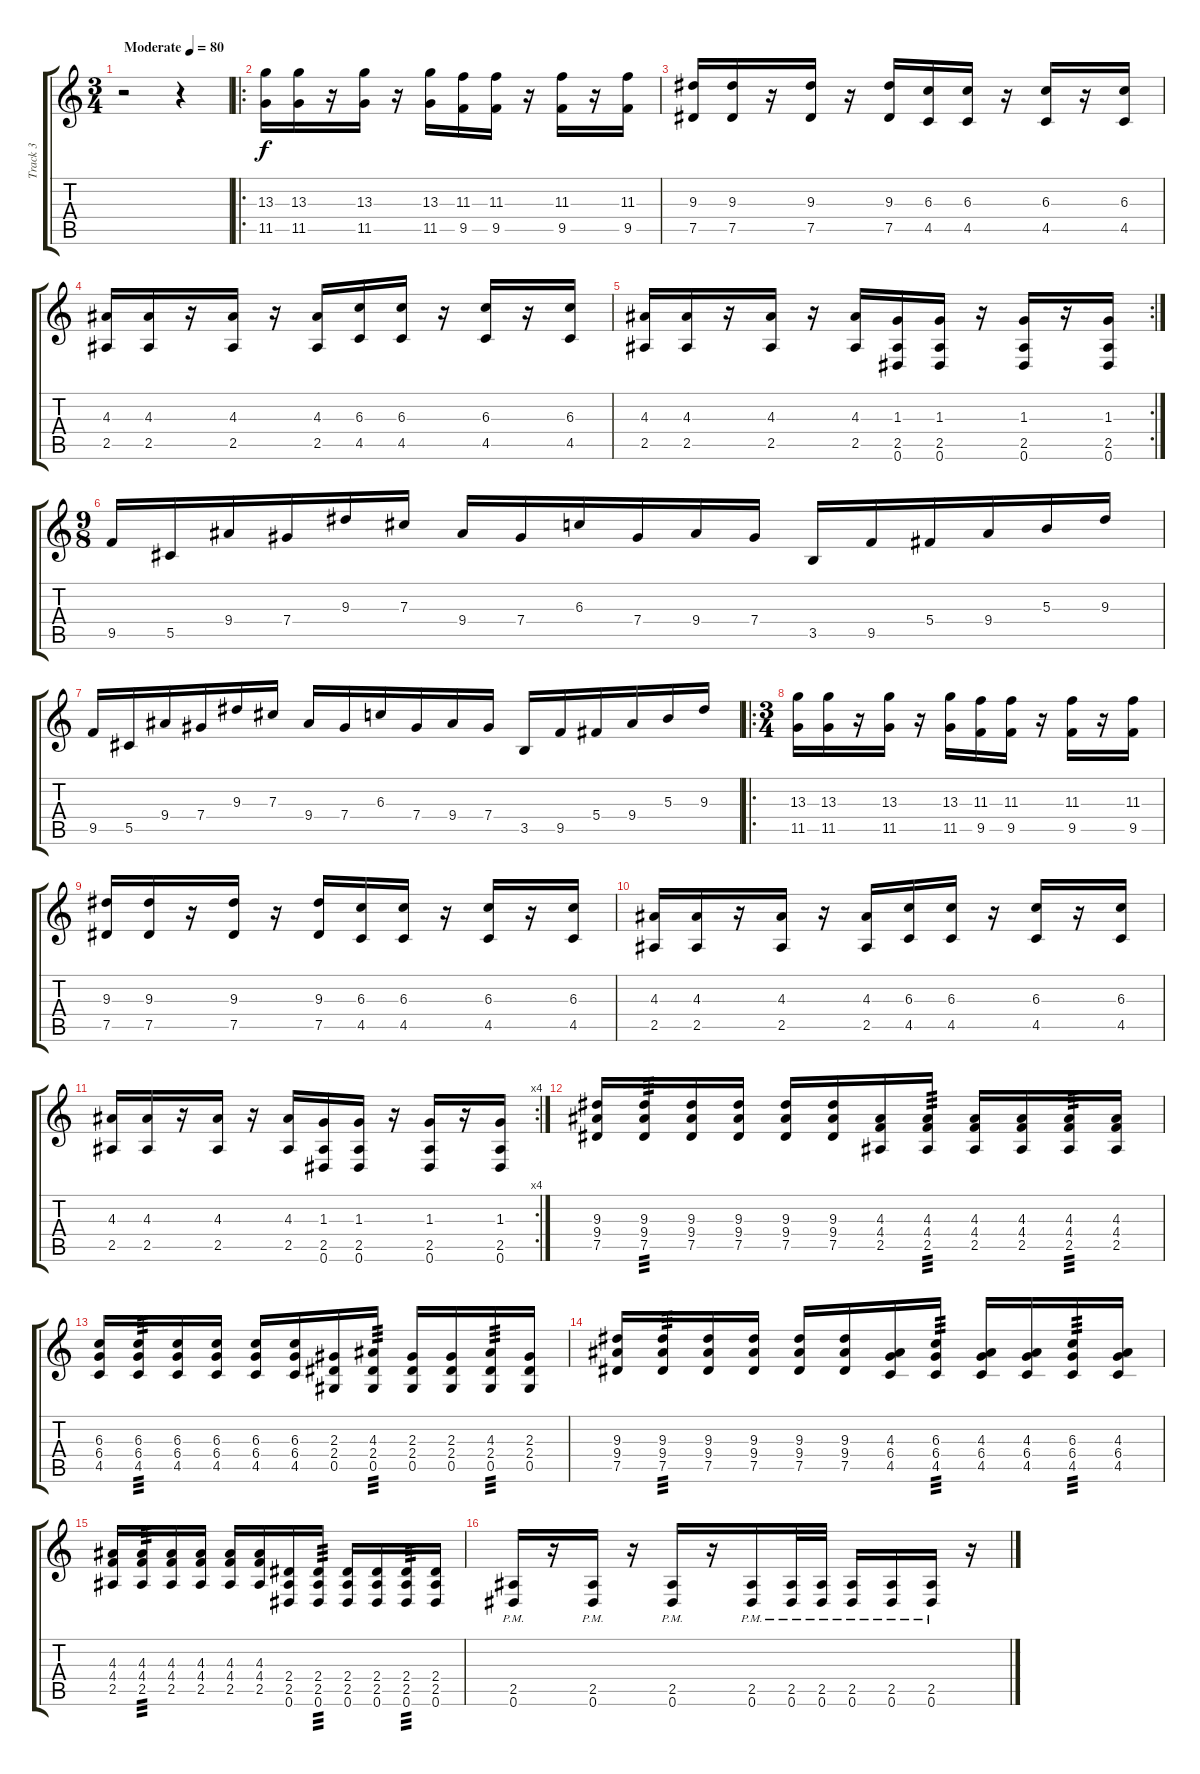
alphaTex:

\track ("Track 3" "Track 3") {instrument overdrivenguitar}
\staff {score tabs}
\tuning (Eb4 Bb3 Gb3 Db3 Ab2 Eb2) {hide}
\ts (3 4)
\tempo (80 "Moderate")
\clef g2
\ks c
r.2{dy f instrument overdrivenguitar} r.4 |
\ro
(13.3 11.5).16 (13.3 11.5).16 r.16 (13.3 11.5).16 r.16 (13.3 11.5).16 (11.3 9.5).16 (11.3 9.5).16 r.16 (11.3 9.5).16 r.16 (11.3 9.5).16 |
(9.3 7.5).16 (9.3 7.5).16 r.16 (9.3 7.5).16 r.16 (9.3 7.5).16 (6.3 4.5).16 (6.3 4.5).16 r.16 (6.3 4.5).16 r.16 (6.3 4.5).16 |
(4.3 2.5).16 (4.3 2.5).16 r.16 (4.3 2.5).16 r.16 (4.3 2.5).16 (6.3 4.5).16 (6.3 4.5).16 r.16 (6.3 4.5).16 r.16 (6.3 4.5).16 |
\rc 2
(4.3 2.5).16 (4.3 2.5).16 r.16 (4.3 2.5).16 r.16 (4.3 2.5).16 (1.3 2.5 0.6).16 (1.3 2.5 0.6).16 r.16 (1.3 2.5 0.6).16 r.16 (1.3 2.5 0.6).16 |
\ts (9 8)
9.5.16 5.5.16 9.4.16 7.4.16 9.3.16 7.3.16 9.4.16 7.4.16 6.3.16 7.4.16 9.4.16 7.4.16 3.5.16 9.5.16 5.4.16 9.4.16 5.3.16 9.3.16 |
9.5.16 5.5.16 9.4.16 7.4.16 9.3.16 7.3.16 9.4.16 7.4.16 6.3.16 7.4.16 9.4.16 7.4.16 3.5.16 9.5.16 5.4.16 9.4.16 5.3.16 9.3.16 |
\ro
\ts (3 4)
(13.3 11.5).16 (13.3 11.5).16 r.16 (13.3 11.5).16 r.16 (13.3 11.5).16 (11.3 9.5).16 (11.3 9.5).16 r.16 (11.3 9.5).16 r.16 (11.3 9.5).16 |
(9.3 7.5).16 (9.3 7.5).16 r.16 (9.3 7.5).16 r.16 (9.3 7.5).16 (6.3 4.5).16 (6.3 4.5).16 r.16 (6.3 4.5).16 r.16 (6.3 4.5).16 |
(4.3 2.5).16 (4.3 2.5).16 r.16 (4.3 2.5).16 r.16 (4.3 2.5).16 (6.3 4.5).16 (6.3 4.5).16 r.16 (6.3 4.5).16 r.16 (6.3 4.5).16 |
\rc 4
(4.3 2.5).16 (4.3 2.5).16 r.16 (4.3 2.5).16 r.16 (4.3 2.5).16 (1.3 2.5 0.6).16 (1.3 2.5 0.6).16 r.16 (1.3 2.5 0.6).16 r.16 (1.3 2.5 0.6).16 |
(9.3 9.4 7.5).16 (9.3 9.4 7.5).16{tp 3} (9.3 9.4 7.5).16 (9.3 9.4 7.5).16 (9.3 9.4 7.5).16 (9.3 9.4 7.5).16 (4.3 4.4 2.5).16 (4.3 4.4 2.5).16{tp 3} (4.3 4.4 2.5).16 (4.3 4.4 2.5).16 (4.3 4.4 2.5).16{tp 3} (4.3 4.4 2.5).16 |
(6.3 6.4 4.5).16 (6.3 6.4 4.5).16{tp 3} (6.3 6.4 4.5).16 (6.3 6.4 4.5).16 (6.3 6.4 4.5).16 (6.3 6.4 4.5).16 (2.3 2.4 0.5).16 (4.3 2.4 0.5).16{tp 3} (2.3 2.4 0.5).16 (2.3 2.4 0.5).16 (4.3 2.4 0.5).16{tp 3} (2.3 2.4 0.5).16 |
(9.3 9.4 7.5).16 (9.3 9.4 7.5).16{tp 3} (9.3 9.4 7.5).16 (9.3 9.4 7.5).16 (9.3 9.4 7.5).16 (9.3 9.4 7.5).16 (4.3 6.4 4.5).16 (6.3 6.4 4.5).16{tp 3} (4.3 6.4 4.5).16 (4.3 6.4 4.5).16 (6.3 6.4 4.5).16{tp 3} (4.3 6.4 4.5).16 |
(4.3 4.4 2.5).16 (4.3 4.4 2.5).16{tp 3} (4.3 4.4 2.5).16 (4.3 4.4 2.5).16 (4.3 4.4 2.5).16 (4.3 4.4 2.5).16 (2.4 2.5 0.6).16 (2.4 2.5 0.6).16{tp 3} (2.4 2.5 0.6).16 (2.4 2.5 0.6).16 (2.4 2.5 0.6).16{tp 3} (2.4 2.5 0.6).16 |
(2.5{pm} 0.6{pm}).16 r.16 (2.5{pm} 0.6{pm}).16 r.16 (2.5{pm} 0.6{pm}).16 r.16 (2.5{pm} 0.6{pm}).16 (2.5{pm} 0.6{pm}).32 (2.5{pm} 0.6{pm}).32 (2.5{pm} 0.6{pm}).16 (2.5{pm} 0.6{pm}).16 (2.5{pm} 0.6{pm}).16 r.16
